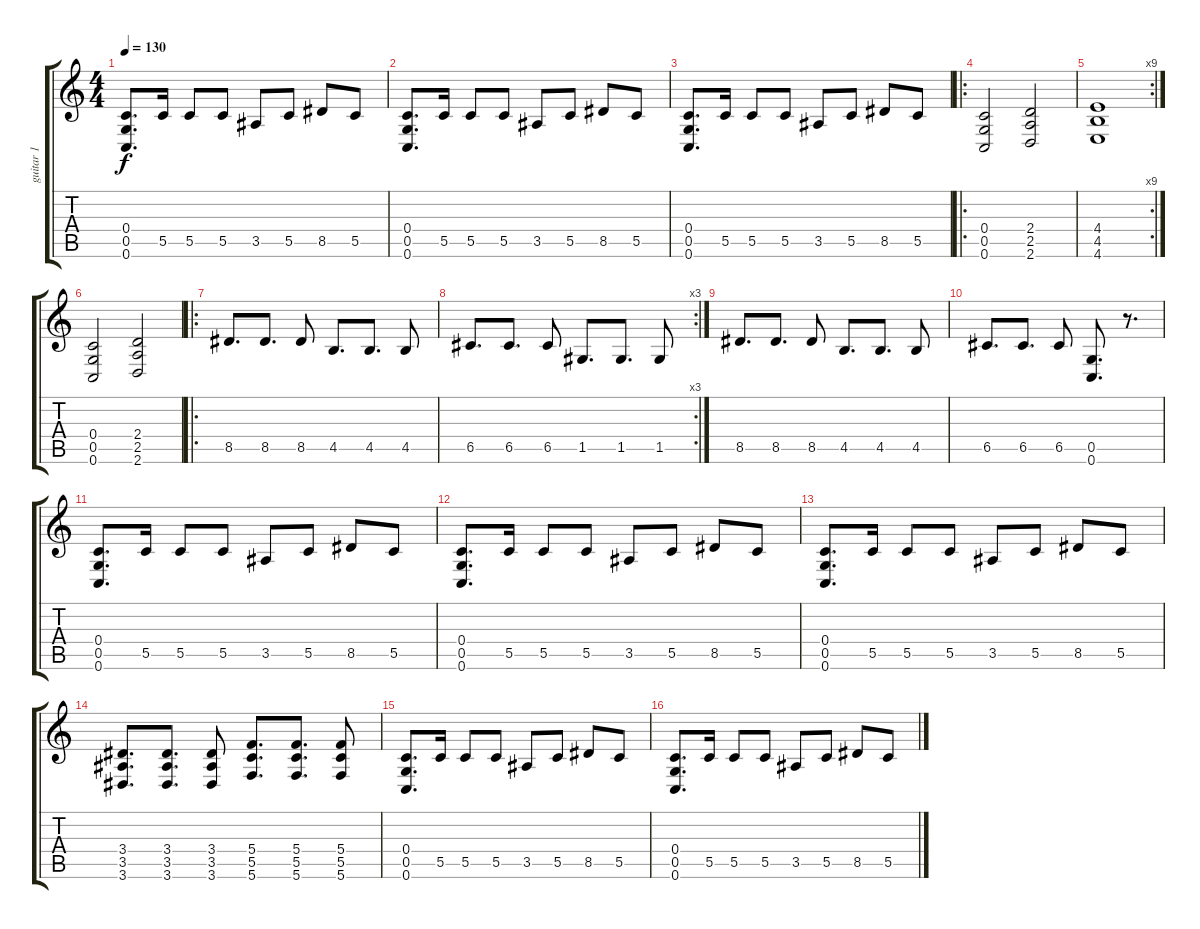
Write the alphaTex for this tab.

\track ("guitar 1" "guitar 1") {instrument overdrivenguitar}
\staff {score tabs}
\tuning (D4 A3 F3 C3 G2 C2) {hide}
\ts (4 4)
\tempo 130
\clef g2
\ks c
(0.4 0.5 0.6).8{d dy f} 5.5.16 5.5.8 5.5.8 3.5.8 5.5.8 8.5.8 5.5.8 |
(0.4 0.5 0.6).8{d} 5.5.16 5.5.8 5.5.8 3.5.8 5.5.8 8.5.8 5.5.8 |
(0.4 0.5 0.6).8{d} 5.5.16 5.5.8 5.5.8 3.5.8 5.5.8 8.5.8 5.5.8 |
\ro
(0.4 0.5 0.6).2 (2.4 2.5 2.6).2 |
\rc 9
(4.4 4.5 4.6).1 |
(0.4 0.5 0.6).2 (2.4 2.5 2.6).2 |
\ro
8.5.8{d} 8.5.8{d} 8.5.8 4.5.8{d} 4.5.8{d} 4.5.8 |
\rc 3
6.5.8{d} 6.5.8{d} 6.5.8 1.5.8{d} 1.5.8{d} 1.5.8 |
8.5.8{d} 8.5.8{d} 8.5.8 4.5.8{d} 4.5.8{d} 4.5.8 |
6.5.8{d} 6.5.8{d} 6.5.8 (0.5 0.6).8{d} r.8{d} |
(0.4 0.5 0.6).8{d} 5.5.16 5.5.8 5.5.8 3.5.8 5.5.8 8.5.8 5.5.8 |
(0.4 0.5 0.6).8{d} 5.5.16 5.5.8 5.5.8 3.5.8 5.5.8 8.5.8 5.5.8 |
(0.4 0.5 0.6).8{d} 5.5.16 5.5.8 5.5.8 3.5.8 5.5.8 8.5.8 5.5.8 |
(3.4 3.5 3.6).8{d} (3.4 3.5 3.6).8{d} (3.4 3.5 3.6).8 (5.4 5.5 5.6).8{d} (5.4 5.5 5.6).8{d} (5.4 5.5 5.6).8 |
(0.4 0.5 0.6).8{d} 5.5.16 5.5.8 5.5.8 3.5.8 5.5.8 8.5.8 5.5.8 |
(0.4 0.5 0.6).8{d} 5.5.16 5.5.8 5.5.8 3.5.8 5.5.8 8.5.8 5.5.8
